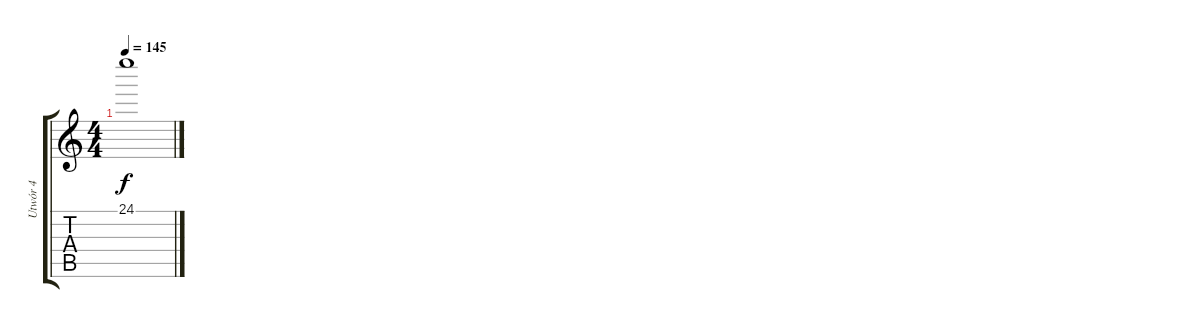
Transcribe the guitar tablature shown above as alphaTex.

\track ("Utwór 4" "Utwór 4") {instrument distortionguitar}
\staff {score tabs}
\tuning (E4 B3 G3 D3 A2 E2) {hide}
\ts (4 4)
\tempo 145
\clef g2
\ks c
24.1{t}.1{dy f}
